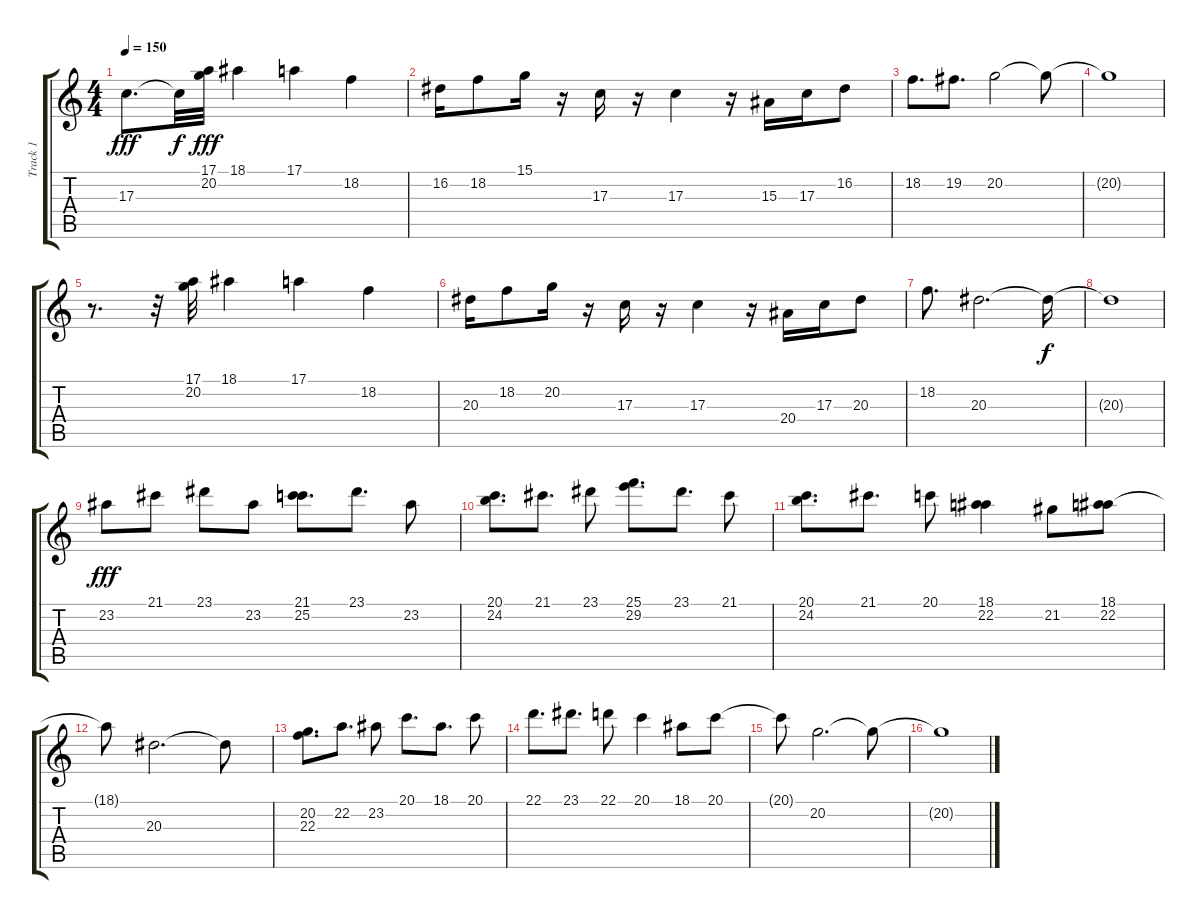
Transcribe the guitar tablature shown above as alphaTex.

\track ("Track 1" "Track 1") {instrument lead1square}
\staff {score tabs}
\tuning (E4 B3 G3 D3 A2 E2) {hide}
\ts (4 4)
\tempo 150
\clef g2
\ks c
17.3.8{d dy fff} 17.3{t}.32{dy f} (17.1 20.2).32{dy fff} 18.1.4 17.1.4 18.2.4 |
16.2.16 18.2.8 15.1.16 r.16 17.3.16 r.16 17.3.4 r.16 15.3.16 17.3.16 16.2.8 |
18.2.8{d} 19.2.8{d} 20.2.2 20.2{t}.8 |
20.2{t}.1 |
r.8{d} r.32 (17.1 20.2).32 18.1.4 17.1.4 18.2.4 |
20.3.16 18.2.8 20.2.16 r.16 17.3.16 r.16 17.3.4 r.16 20.4.16 17.3.16 20.3.8 |
18.2.8{d} 20.3.2{d} 20.3{t}.16{dy f} |
20.3{t}.1 |
23.2.8{dy fff} 21.1.8 23.1.8 23.2.8 (21.1 25.2).8{d} 23.1.8{d} 23.2.8 |
(20.1 24.2).8{d} 21.1.8{d} 23.1.8 (25.1 29.2).8{d} 23.1.8{d} 21.1.8 |
(20.1 24.2).8{d} 21.1.8{d} 20.1.8 (18.1 22.2).4 21.2.8 (18.1 22.2).8 |
18.1{t}.8 20.3.2{d} 20.3{t}.8 |
(20.2 22.3).8{d} 22.2.8{d} 23.2.8 20.1.8{d} 18.1.8{d} 20.1.8 |
22.1.8{d} 23.1.8{d} 22.1.8 20.1.4 18.1.8 20.1.8 |
20.1{t}.8 20.2.2{d} 20.2{t}.8 |
20.2{t}.1
